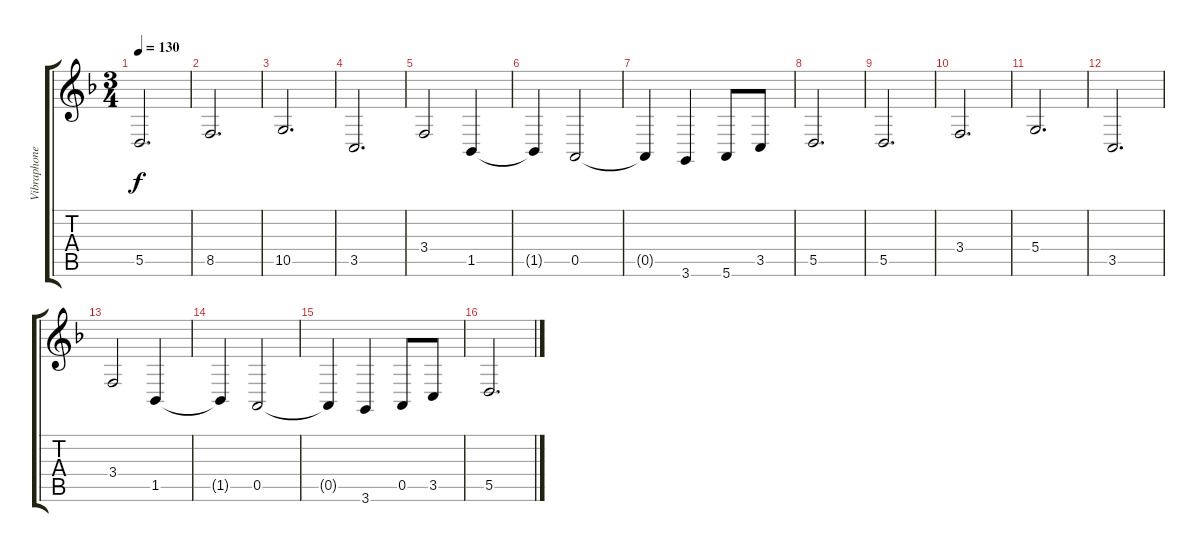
\track ("Vibraphone" "Vibraphone") {instrument vibraphone}
\staff {score tabs}
\tuning (E4 B3 G3 D3 A2 E2) {hide}
\ts (3 4)
\tempo 130
\clef g2
\ks dminor
5.5.2{d dy f} |
8.5.2{d} |
10.5.2{d} |
3.5.2{d} |
3.4.2 1.5.4 |
1.5{t}.4 0.5.2 |
0.5{t}.4 3.6.4 5.6.8 3.5.8 |
5.5.2{d} |
5.5.2{d} |
3.4.2{d} |
5.4.2{d} |
3.5.2{d} |
3.4.2 1.5.4 |
1.5{t}.4 0.5.2 |
0.5{t}.4 3.6.4 0.5.8 3.5.8 |
5.5.2{d}
